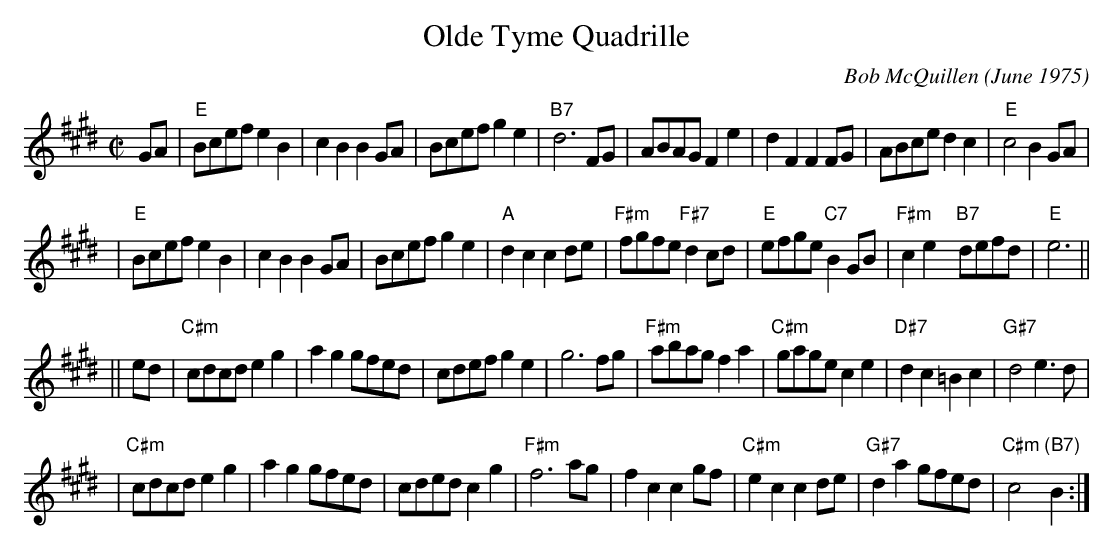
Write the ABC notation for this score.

X:1
T: Olde Tyme Quadrille
C: Bob McQuillen (June 1975)
M: C|
L: 1/8
K: E
GA \
| "E"Bcef e2B2 | c2B2 B2GA | Bcef g2e2 | "B7"d6 FG \
| ABAG F2e2 | d2F2 F2FG | ABce d2c2 | "E"c4 B2GA |
| "E"Bcef e2B2 | c2B2 B2GA | Bcef g2e2 | "A"d2c2 c2de \
| "F#m"fgfe "F#7"d2cd | "E"efge "C7"B2GB | "F#m"c2e2y "B7"defd | "E"e6 ||
|| ed \
| "C#m"cdcd e2g2 | a2g2 gfed | cdef g2e2 | g6 fg \
| "F#m"abag f2a2 | "C#m"gage c2e2 | "D#7"d2c2 =B2c2 | "G#7"d4 e3d |
| "C#m"cdcd e2g2 | a2g2 gfed | cded c2g2 | "F#m"f6 ag \
| f2c2 c2gf | "C#m"e2c2 c2de | "G#7"d2a2 gfed | "C#m"c4 "(B7)"B2 :|
